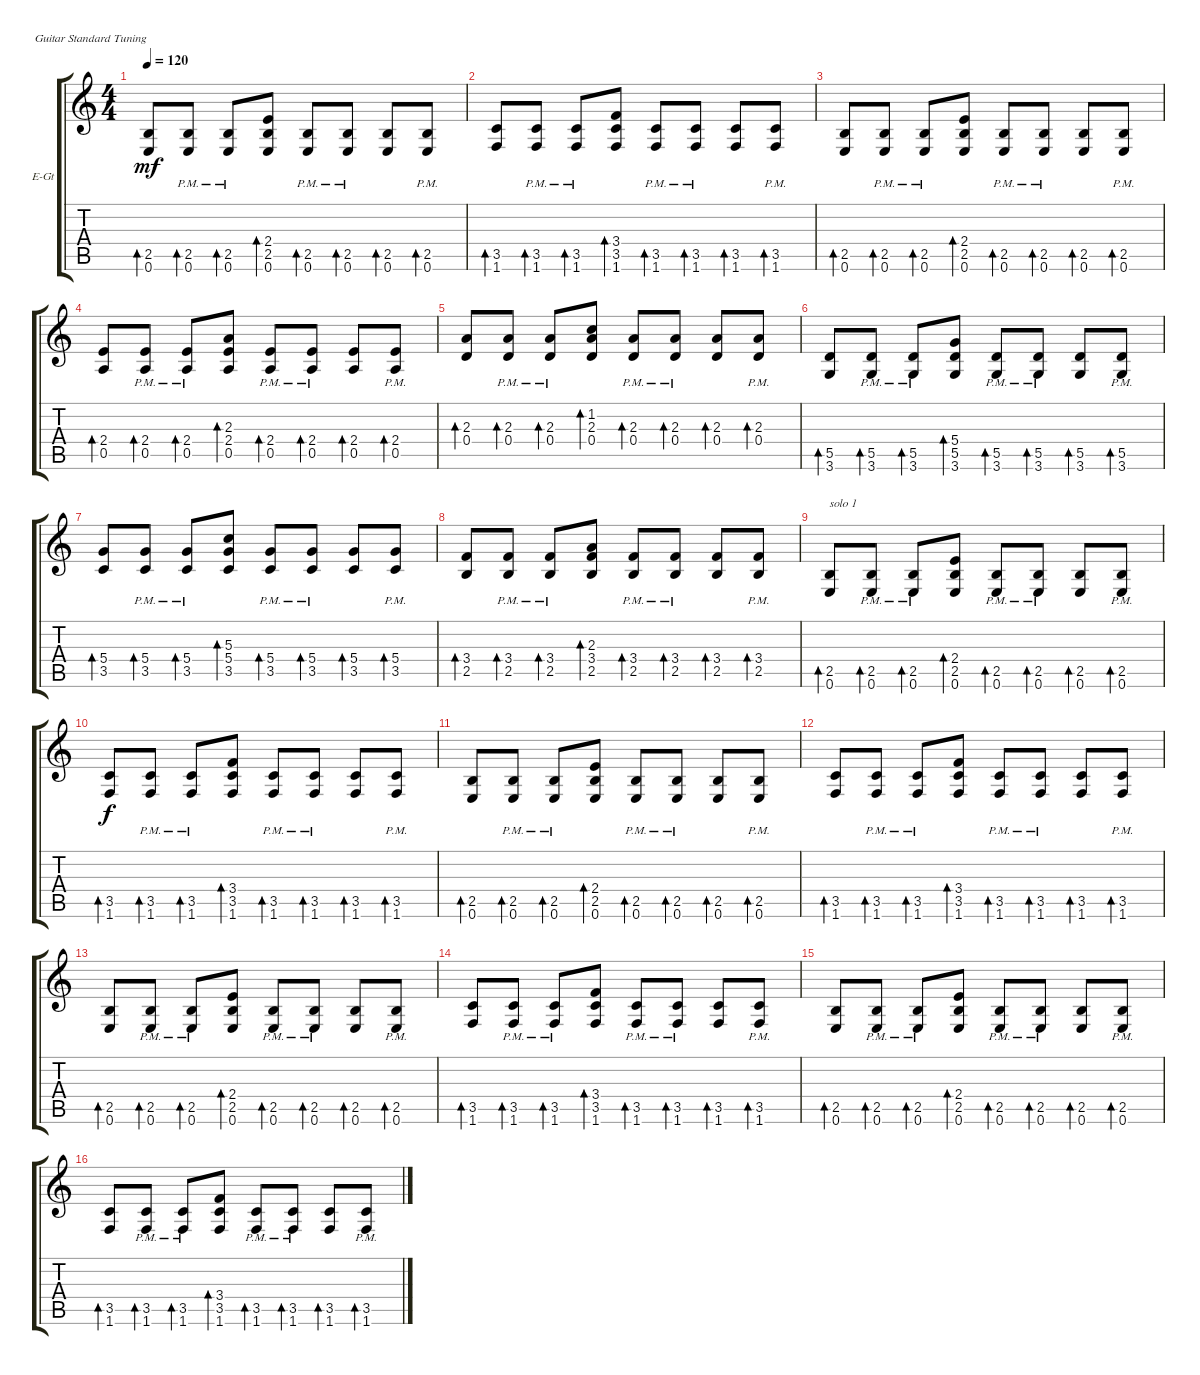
\defaultSystemsLayout 4
\bracketExtendMode groupsimilarinstruments
\firstSystemTrackNameOrientation horizontal
\otherSystemsTrackNameOrientation horizontal
\track ("Electric Guitar" "E-Gt") {instrument distortionguitar}
\staff {score tabs}
\tuning (E4 B3 G3 D3 A2 E2)
\ts (4 4)
\tempo 120
\clef g2
\scale
0.333333
\ks c
(0.6 2.5).8{bd 30 dy mf} (0.6{pm} 2.5{pm}).8{bd 30} (0.6{pm} 2.5{pm}).8{bd 30} (0.6 2.5 2.4).8{bd 30} (0.6{pm} 2.5{pm}).8{bd 30} (0.6{pm} 2.5{pm}).8{bd 30} (0.6 2.5).8{bd 30} (0.6{pm} 2.5{pm}).8{bd 30} |
\scale
0.333333 (1.6 3.5).8{bd 30} (1.6{pm} 3.5{pm}).8{bd 30} (1.6{pm} 3.5{pm}).8{bd 30} (1.6 3.5 3.4).8{bd 30} (1.6{pm} 3.5{pm}).8{bd 30} (1.6{pm} 3.5{pm}).8{bd 30} (1.6 3.5).8{bd 30} (1.6{pm} 3.5{pm}).8{bd 30} |
\scale
0.333333 (0.6 2.5).8{bd 30} (0.6{pm} 2.5{pm}).8{bd 30} (0.6{pm} 2.5{pm}).8{bd 30} (0.6 2.5 2.4).8{bd 30} (0.6{pm} 2.5{pm}).8{bd 30} (0.6{pm} 2.5{pm}).8{bd 30} (0.6 2.5).8{bd 30} (0.6{pm} 2.5{pm}).8{bd 30} |
\scale
0.333333 (0.5 2.4).8{bd 30} (0.5{pm} 2.4{pm}).8{bd 30} (0.5{pm} 2.4{pm}).8{bd 30} (0.5 2.4 2.3).8{bd 30} (0.5{pm} 2.4{pm}).8{bd 30} (0.5{pm} 2.4{pm}).8{bd 30} (0.5 2.4).8{bd 30} (0.5{pm} 2.4{pm}).8{bd 30} |
\scale
0.333333 (0.4 2.3).8{bd 30} (0.4{pm} 2.3{pm}).8{bd 30} (0.4{pm} 2.3{pm}).8{bd 30} (0.4 2.3 1.2).8{bd 30} (0.4{pm} 2.3{pm}).8{bd 30} (0.4{pm} 2.3{pm}).8{bd 30} (0.4 2.3).8{bd 30} (0.4{pm} 2.3{pm}).8{bd 30} |
\scale
0.333333 (3.6 5.5).8{bd 30} (3.6{pm} 5.5{pm}).8{bd 30} (3.6{pm} 5.5{pm}).8{bd 30} (3.6 5.5 5.4).8{bd 30} (3.6{pm} 5.5{pm}).8{bd 30} (3.6{pm} 5.5{pm}).8{bd 30} (3.6 5.5).8{bd 30} (3.6{pm} 5.5{pm}).8{bd 30} |
\scale
0.333333 (3.5 5.4).8{bd 30} (3.5{pm} 5.4{pm}).8{bd 30} (3.5{pm} 5.4{pm}).8{bd 30} (3.5 5.4 5.3).8{bd 30} (3.5{pm} 5.4{pm}).8{bd 30} (3.5{pm} 5.4{pm}).8{bd 30} (3.5 5.4).8{bd 30} (3.5{pm} 5.4{pm}).8{bd 30} |
\scale
0.333333 (2.5 3.4).8{bd 30} (2.5{pm} 3.4{pm}).8{bd 30} (2.5{pm} 3.4{pm}).8{bd 30} (2.5 3.4 2.3).8{bd 30} (2.5{pm} 3.4{pm}).8{bd 30} (2.5{pm} 3.4{pm}).8{bd 30} (2.5 3.4).8{bd 30} (2.5{pm} 3.4{pm}).8{bd 30} |
\scale
0.333333 (0.6 2.5).8{bd 30 txt "solo 1"} (0.6{pm} 2.5{pm}).8{bd 30} (0.6{pm} 2.5{pm}).8{bd 30} (0.6 2.5 2.4).8{bd 30} (0.6{pm} 2.5{pm}).8{bd 30} (0.6{pm} 2.5{pm}).8{bd 30} (0.6 2.5).8{bd 30} (0.6{pm} 2.5{pm}).8{bd 30} |
\scale
0.333333 (1.6 3.5).8{bd 30 dy f} (1.6{pm} 3.5{pm}).8{bd 30} (1.6{pm} 3.5{pm}).8{bd 30} (1.6 3.5 3.4).8{bd 30} (1.6{pm} 3.5{pm}).8{bd 30} (1.6{pm} 3.5{pm}).8{bd 30} (1.6 3.5).8{bd 30} (1.6{pm} 3.5{pm}).8{bd 30} |
\scale
0.333333 (0.6 2.5).8{bd 30} (0.6{pm} 2.5{pm}).8{bd 30} (0.6{pm} 2.5{pm}).8{bd 30} (0.6 2.5 2.4).8{bd 30} (0.6{pm} 2.5{pm}).8{bd 30} (0.6{pm} 2.5{pm}).8{bd 30} (0.6 2.5).8{bd 30} (0.6{pm} 2.5{pm}).8{bd 30} |
\scale
0.333333 (1.6 3.5).8{bd 30} (1.6{pm} 3.5{pm}).8{bd 30} (1.6{pm} 3.5{pm}).8{bd 30} (1.6 3.5 3.4).8{bd 30} (1.6{pm} 3.5{pm}).8{bd 30} (1.6{pm} 3.5{pm}).8{bd 30} (1.6 3.5).8{bd 30} (1.6{pm} 3.5{pm}).8{bd 30} |
\scale
0.333333 (0.6 2.5).8{bd 30} (0.6{pm} 2.5{pm}).8{bd 30} (0.6{pm} 2.5{pm}).8{bd 30} (0.6 2.5 2.4).8{bd 30} (0.6{pm} 2.5{pm}).8{bd 30} (0.6{pm} 2.5{pm}).8{bd 30} (0.6 2.5).8{bd 30} (0.6{pm} 2.5{pm}).8{bd 30} |
\scale
0.333333 (1.6 3.5).8{bd 30} (1.6{pm} 3.5{pm}).8{bd 30} (1.6{pm} 3.5{pm}).8{bd 30} (1.6 3.5 3.4).8{bd 30} (1.6{pm} 3.5{pm}).8{bd 30} (1.6{pm} 3.5{pm}).8{bd 30} (1.6 3.5).8{bd 30} (1.6{pm} 3.5{pm}).8{bd 30} |
\scale
0.333333 (0.6 2.5).8{bd 30} (0.6{pm} 2.5{pm}).8{bd 30} (0.6{pm} 2.5{pm}).8{bd 30} (0.6 2.5 2.4).8{bd 30} (0.6{pm} 2.5{pm}).8{bd 30} (0.6{pm} 2.5{pm}).8{bd 30} (0.6 2.5).8{bd 30} (0.6{pm} 2.5{pm}).8{bd 30} |
\scale
0.333333 (1.6 3.5).8{bd 30} (1.6{pm} 3.5{pm}).8{bd 30} (1.6{pm} 3.5{pm}).8{bd 30} (1.6 3.5 3.4).8{bd 30} (1.6{pm} 3.5{pm}).8{bd 30} (1.6{pm} 3.5{pm}).8{bd 30} (1.6 3.5).8{bd 30} (1.6{pm} 3.5{pm}).8{bd 30}
